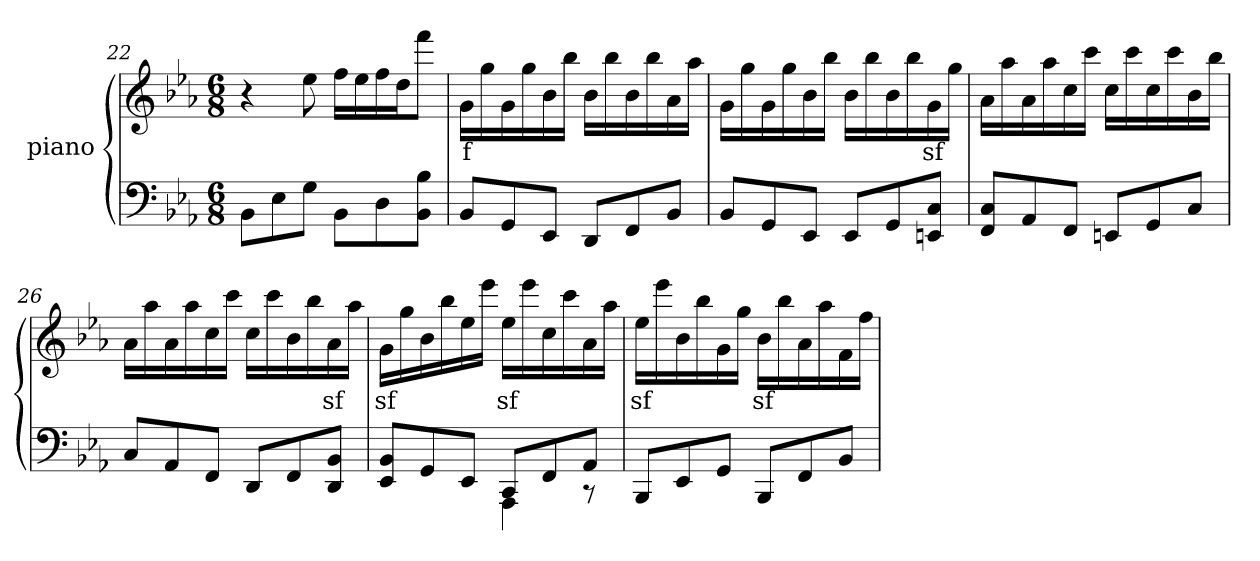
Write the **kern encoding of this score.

**kern	**kern	**text
*part2	*part1	*part1
*staff2	*staff1	*staff1
*	*I"piano	*
*clefF4	*clefG2	*
*k[b-e-a-]	*k[b-e-a-]	*
*E-:	*E-:	*
*M6/8	*M6/8	*
=22	=22	=22
8BB-L	4r	.
8E-	.	.
8GJ	8ee-	.
8BB-L	16ffLL	.
.	16ee-	.
8D	16ff	.
.	16ddJ	.
8BB- 8B-J	8fffJ	.
=23	=23	=23
8BB-L	16gLL	f
.	16gg	.
8GG	16g	.
.	16gg	.
8EE-J	16b-	.
.	16bb-JJ	.
8DDL	16b-LL	.
.	16bb-	.
8FF	16b-	.
.	16bb-	.
8BB-J	16a-	.
.	16aa-JJ	.
=24	=24	=24
8BB-L	16gLL	.
.	16gg	.
8GG	16g	.
.	16gg	.
8EE-J	16b-	.
.	16bb-JJ	.
8EE-L	16b-LL	.
.	16bb-	.
8GG	16b-	.
.	16bb-	.
8EEn 8CJ	16g	sf
.	16ggJJ	.
=25	=25	=25
8FF 8CL	16a-LL	.
.	16aa-	.
8AA-	16a-	.
.	16aa-	.
8FFJ	16cc	.
.	16cccJJ	.
8EEnL	16ccLL	.
.	16ccc	.
8GG	16cc	.
.	16ccc	.
8CJ	16b-	.
.	16bb-JJ	.
=26	=26	=26
8CL	16a-LL	.
.	16aa-	.
8AA-	16a-	.
.	16aa-	.
8FFJ	16cc	.
.	16cccJJ	.
8DDL	16ccLL	.
.	16ccc	.
8FF	16b-	.
.	16bb-	.
8DD 8BB-J	16a-	sf
.	16aa-JJ	.
=27	=27	=27
*^	*	*
8EE- 8BB-L	4.ryy	16gLL	sf
.	.	16gg	.
8GG	.	16b-	.
.	.	16bb-	.
8EE-J	.	16ee-	.
.	.	16eee-JJ	.
8CCL	4AAA-	16ee-LL	sf
.	.	16eee-	.
8FF	.	16cc	.
.	.	16ccc	.
8AA-J	8r	16a-	.
.	.	16aa-JJ	.
*v	*v	*	*
=28	=28	=28
8BBB-L	16ee-LL	sf
.	16eee-	.
8EE-	16b-	.
.	16bb-	.
8GGJ	16g	.
.	16ggJJ	.
8BBB-L	16b-LL	sf
.	16bb-	.
8FF	16a-	.
.	16aa-	.
8BB-J	16f	.
.	16ffJJ	.
=	=	=
*-	*-	*-
